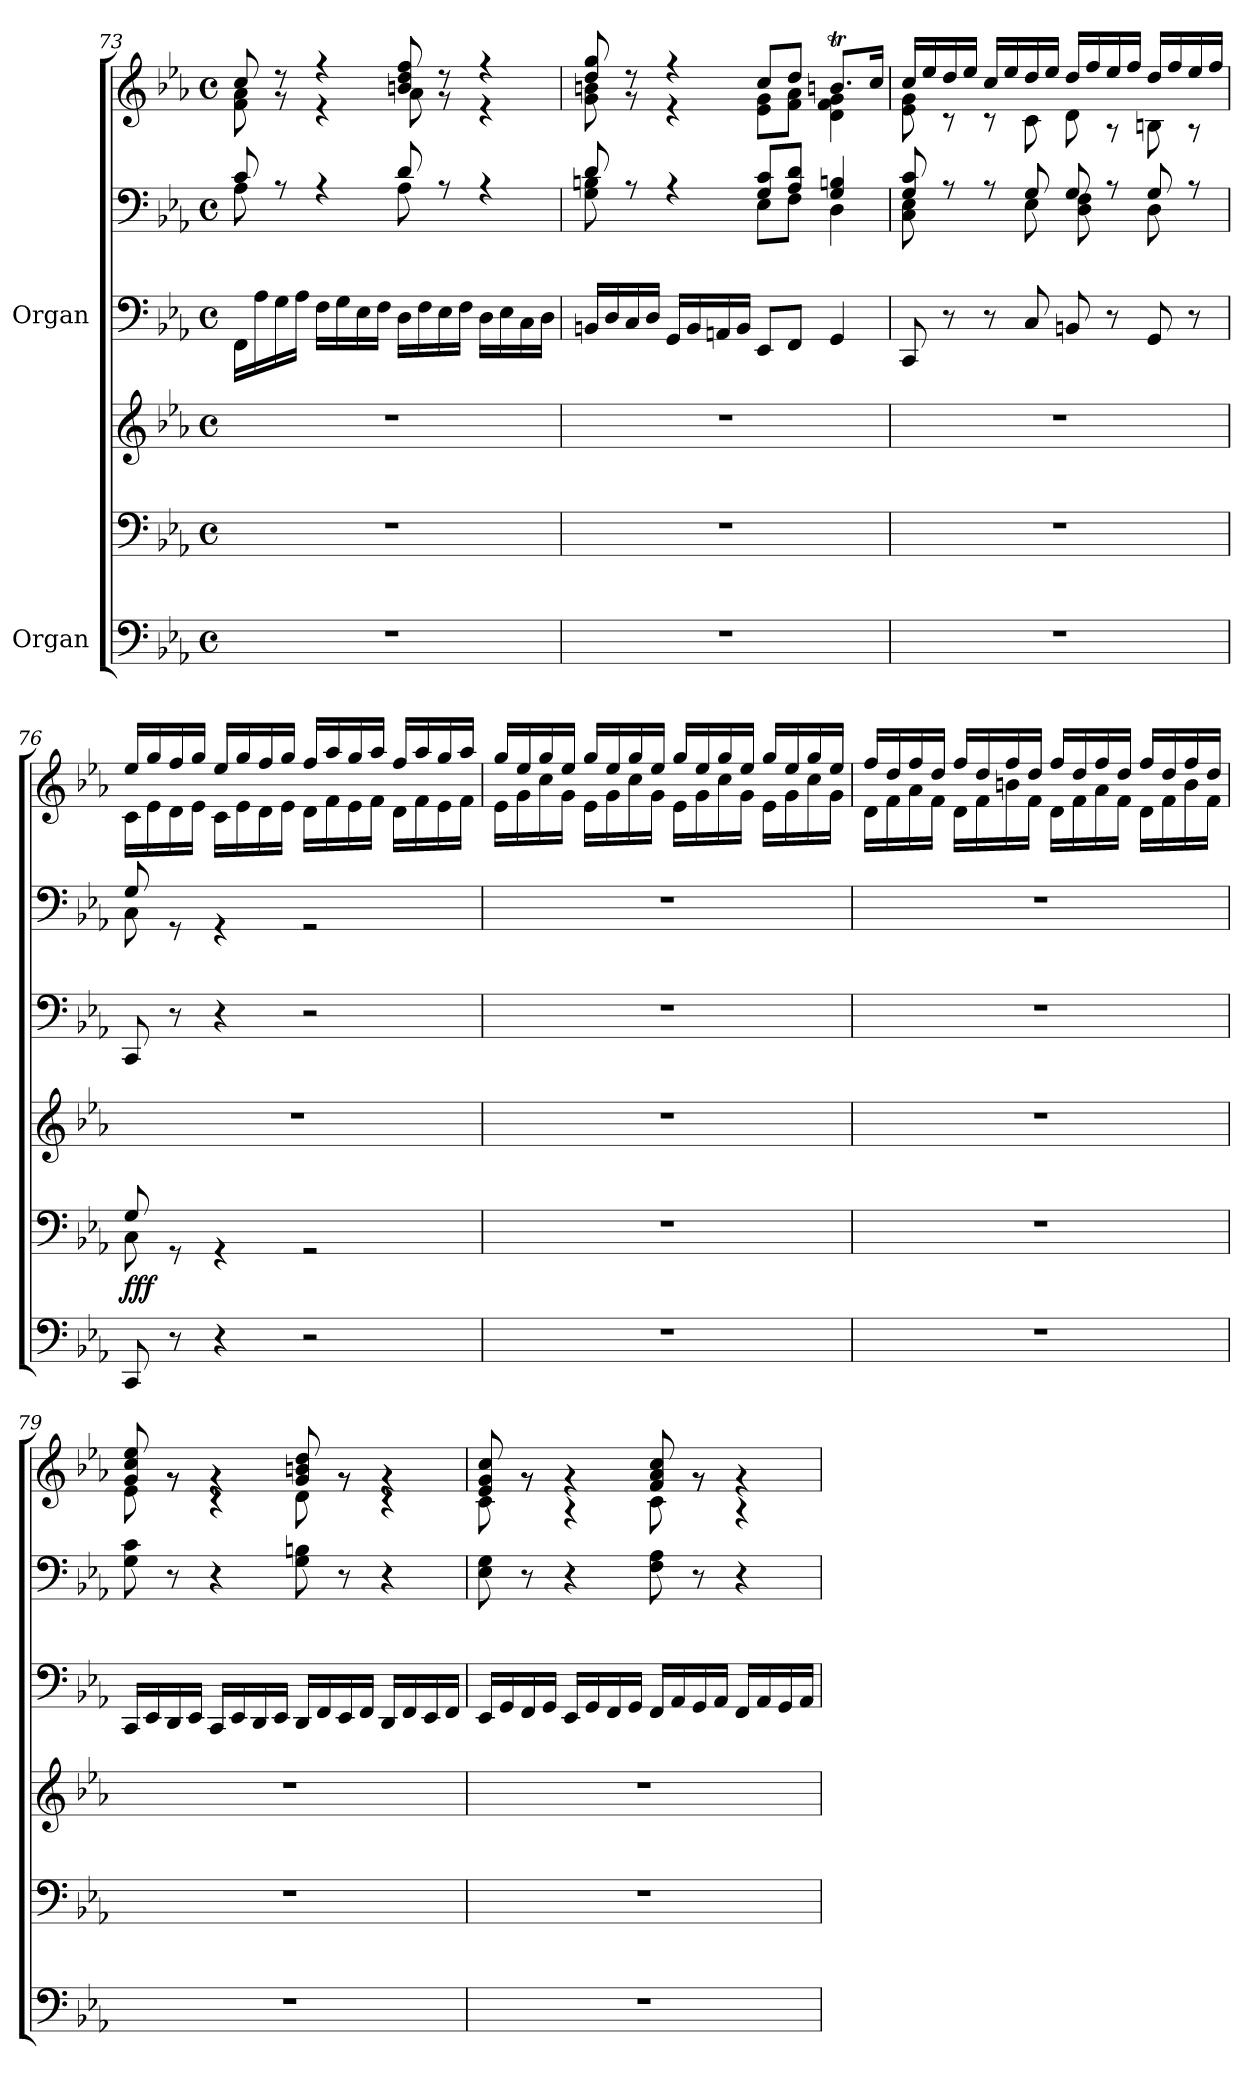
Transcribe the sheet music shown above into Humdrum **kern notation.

**kern	**kern	**kern	**dynam	**kern	**kern	**kern
*part2	*part2	*part2	*part2	*part1	*part1	*part1
*staff6	*staff5	*staff4	*staff4/5/6	*staff3	*staff2	*staff1
*I"Organ	*	*	*	*I"Organ	*	*
!!LO:PB:g=z
*clefF4	*clefF4	*clefG2	*	*clefF4	*clefF4	*clefG2
*k[b-e-a-]	*k[b-e-a-]	*k[b-e-a-]	*	*k[b-e-a-]	*k[b-e-a-]	*k[b-e-a-]
*M4/4	*M4/4	*M4/4	*	*M4/4	*M4/4	*M4/4
*met(c)	*met(c)	*met(c)	*	*met(c)	*met(c)	*met(c)
=73	=73	=73	=73	=73	=73	=73
*	*	*	*	*	*^	*^
1r	1r	1r	.	16FF\LL	8c/	8A-\	8cc/	8f\ 8a-\
.	.	.	.	16A-\	.	.	.	.
.	.	.	.	16G\	8ryy	8rA	8r	8r
.	.	.	.	16A-\JJ	.	.	.	.
.	.	.	.	16F\LL	4ryy	4rA	4r	4r
.	.	.	.	16G\	.	.	.	.
.	.	.	.	16E-\	.	.	.	.
.	.	.	.	16F\JJ	.	.	.	.
.	.	.	.	16D\LL	8d/	8A-\	8bn/ 8dd/ 8ff/	8a-\
.	.	.	.	16F\	.	.	.	.
.	.	.	.	16E-\	8ryy	8rA	8r	8r
.	.	.	.	16F\JJ	.	.	.	.
.	.	.	.	16D\LL	4ryy	4rA	4r	4r
.	.	.	.	16E-\	.	.	.	.
.	.	.	.	16C\	.	.	.	.
.	.	.	.	16D\JJ	.	.	.	.
=74	=74	=74	=74	=74	=74	=74	=74	=74
1r	1r	1r	.	16BBn/LL	8d/	8G\ 8Bn\	8dd/ 8gg/	8g\ 8bn\
.	.	.	.	16D/	.	.	.	.
.	.	.	.	16C/	8ryy	8rA	8r	8r
.	.	.	.	16D/JJ	.	.	.	.
.	.	.	.	16GG/LL	4ryy	4rA	4r	4r
.	.	.	.	16BB/	.	.	.	.
.	.	.	.	16AAn/	.	.	.	.
.	.	.	.	16BB/JJ	.	.	.	.
*	*	*	*	*	*	*	*MM70	*
.	.	.	.	8EE-/L	8G/ 8c/L	8E-\L	8cc/L	8e-\ 8g\L
.	.	.	.	8FF/J	8A-/ 8d/J	8F\J	8dd/J	8f\ 8a-\J
*	*	*	*	*	*	*	*MM60	*
.	.	.	.	4GG/	4G/ 4Bn/	4D\	8.bnt/L	4d\ 4f\ 4g\
.	.	.	.	.	.	.	16cc/Jk	.
=75	=75	=75	=75	=75	=75	=75	=75	=75
*	*	*	*	*	*	*	*MM80	*
1r	1r	1r	.	8CC/	8G/ 8c/	8C\ 8E-\	16cc/LL	8e-\ 8g\
.	.	.	.	.	.	.	16ee-/	.
.	.	.	.	8r	4ryy	8rA	16dd/	8r
.	.	.	.	.	.	.	16ee-/JJ	.
.	.	.	.	8r	.	8rA	16cc/LL	8r
.	.	.	.	.	.	.	16ee-/	.
.	.	.	.	8C/	8G/	8E-\	16dd/	8c\
.	.	.	.	.	.	.	16ee-/JJ	.
.	.	.	.	8BBn/	8G/	8D\ 8F\	16dd/LL	8d\
.	.	.	.	.	.	.	16ff/	.
.	.	.	.	8r	8ryy	8rA	16ee-/	8r
.	.	.	.	.	.	.	16ff/JJ	.
.	.	.	.	8GG/	8G/	8D\	16dd/LL	8Bn\
.	.	.	.	.	.	.	16ff/	.
.	.	.	.	8r	8ryy	8rA	16ee-/	8r
.	.	.	.	.	.	.	16ff/JJ	.
!!LO:PB:g=z	!!
=76	=76	=76	=76	=76	=76	=76	=76	=76
*	*	*	*	*	*	*	*MM70	*
*	*^	*	*	*	*	*	*	*
!	!	!	!	!LO:DY:b=2	!	!	!	!	!
8CC/	8G/	8C\	1r	fff	8CC/	8G/	8C\	16ee-/LL	16c\LL
.	.	.	.	.	.	.	.	16gg/	16e-\
*	*	*	*	*	*	*	*	*MM80	*
8r	8rGG	2..ryy	.	.	8r	8rGG	2..ryy	16ff/	16d\
.	.	.	.	.	.	.	.	16gg/JJ	16e-\JJ
4r	4rGG	.	.	.	4r	4rGG	.	16ee-/LL	16c\LL
.	.	.	.	.	.	.	.	16gg/	16e-\
.	.	.	.	.	.	.	.	16ff/	16d\
.	.	.	.	.	.	.	.	16gg/JJ	16e-\JJ
2r	2rGG	.	.	.	2r	2rGG	.	16ff/LL	16d\LL
.	.	.	.	.	.	.	.	16aa-/	16f\
.	.	.	.	.	.	.	.	16gg/	16e-\
.	.	.	.	.	.	.	.	16aa-/JJ	16f\JJ
.	.	.	.	.	.	.	.	16ff/LL	16d\LL
.	.	.	.	.	.	.	.	16aa-/	16f\
.	.	.	.	.	.	.	.	16gg/	16e-\
.	.	.	.	.	.	.	.	16aa-/JJ	16f\JJ
*	*v	*v	*	*	*	*v	*v	*	*
=77	=77	=77	=77	=77	=77	=77	=77
1r	1r	1r	.	1r	1r	16gg/LL	16e-\LL
.	.	.	.	.	.	16ee-/	16g\
.	.	.	.	.	.	16gg/	16cc\
.	.	.	.	.	.	16ee-/JJ	16g\JJ
.	.	.	.	.	.	16gg/LL	16e-\LL
.	.	.	.	.	.	16ee-/	16g\
.	.	.	.	.	.	16gg/	16cc\
.	.	.	.	.	.	16ee-/JJ	16g\JJ
.	.	.	.	.	.	16gg/LL	16e-\LL
.	.	.	.	.	.	16ee-/	16g\
.	.	.	.	.	.	16gg/	16cc\
.	.	.	.	.	.	16ee-/JJ	16g\JJ
.	.	.	.	.	.	16gg/LL	16e-\LL
.	.	.	.	.	.	16ee-/	16g\
.	.	.	.	.	.	16gg/	16cc\
.	.	.	.	.	.	16ee-/JJ	16g\JJ
=78	=78	=78	=78	=78	=78	=78	=78
1r	1r	1r	.	1r	1r	16ff/LL	16d\LL
.	.	.	.	.	.	16dd/	16f\
.	.	.	.	.	.	16ff/	16a-\
.	.	.	.	.	.	16dd/JJ	16f\JJ
.	.	.	.	.	.	16ff/LL	16d\LL
.	.	.	.	.	.	16dd/	16f\
.	.	.	.	.	.	16ff/	16bn\
.	.	.	.	.	.	16dd/JJ	16f\JJ
.	.	.	.	.	.	16ff/LL	16d\LL
.	.	.	.	.	.	16dd/	16f\
.	.	.	.	.	.	16ff/	16a-\
.	.	.	.	.	.	16dd/JJ	16f\JJ
.	.	.	.	.	.	16ff/LL	16d\LL
.	.	.	.	.	.	16dd/	16f\
.	.	.	.	.	.	16ff/	16b\
.	.	.	.	.	.	16dd/JJ	16f\JJ
!!LO:PB:g=z	!!
=79	=79	=79	=79	=79	=79	=79	=79
1r	1r	1r	.	16CC/LL	8G\ 8c\	8g/ 8cc/ 8ee-/	8e-\
.	.	.	.	16EE-/	.	.	.
.	.	.	.	16DD/	8r	8rg	8rg
.	.	.	.	16EE-/JJ	.	.	.
.	.	.	.	16CC/LL	4r	4rg	4r
.	.	.	.	16EE-/	.	.	.
.	.	.	.	16DD/	.	.	.
.	.	.	.	16EE-/JJ	.	.	.
.	.	.	.	16DD/LL	8G\ 8Bn\	8g/ 8bn/ 8dd/	8d\
.	.	.	.	16FF/	.	.	.
.	.	.	.	16EE-/	8r	8rg	8rg
.	.	.	.	16FF/JJ	.	.	.
.	.	.	.	16DD/LL	4r	4rg	4r
.	.	.	.	16FF/	.	.	.
.	.	.	.	16EE-/	.	.	.
.	.	.	.	16FF/JJ	.	.	.
=80	=80	=80	=80	=80	=80	=80	=80
1r	1r	1r	.	16EE-/LL	8E-\ 8G\	8e-/ 8g/ 8cc/	8c\
.	.	.	.	16GG/	.	.	.
.	.	.	.	16FF/	8r	8rg	8rg
.	.	.	.	16GG/JJ	.	.	.
.	.	.	.	16EE-/LL	4r	4rg	4r
.	.	.	.	16GG/	.	.	.
.	.	.	.	16FF/	.	.	.
.	.	.	.	16GG/JJ	.	.	.
.	.	.	.	16FF/LL	8F\ 8A-\	8f/ 8a-/ 8cc/	8c\
.	.	.	.	16AA-/	.	.	.
.	.	.	.	16GG/	8r	8rg	8rg
.	.	.	.	16AA-/JJ	.	.	.
.	.	.	.	16FF/LL	4r	4rg	4r
.	.	.	.	16AA-/	.	.	.
.	.	.	.	16GG/	.	.	.
.	.	.	.	16AA-/JJ	.	.	.
*	*	*	*	*	*	*v	*v
=	=	=	=	=	=	=
*-	*-	*-	*-	*-	*-	*-
